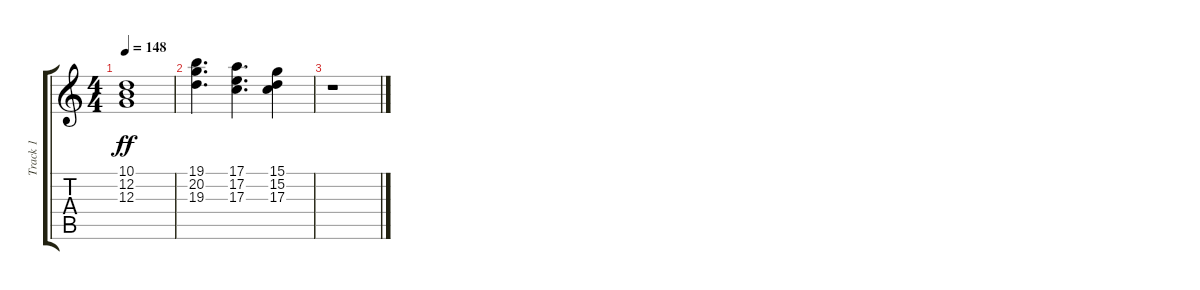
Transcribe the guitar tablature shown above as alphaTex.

\track ("Track 1" "Track 1") {instrument electricpiano2}
\staff {score tabs}
\tuning (E4 B3 G3 D3 A2 E2) {hide}
\ts (4 4)
\tempo 148
\clef g2
\ks c
(10.1 12.2 12.3).1{dy ff} |
(19.1 20.2 19.3).4{d} (17.1 17.2 17.3).4{d} (15.1 15.2 17.3).4 |
r.1
